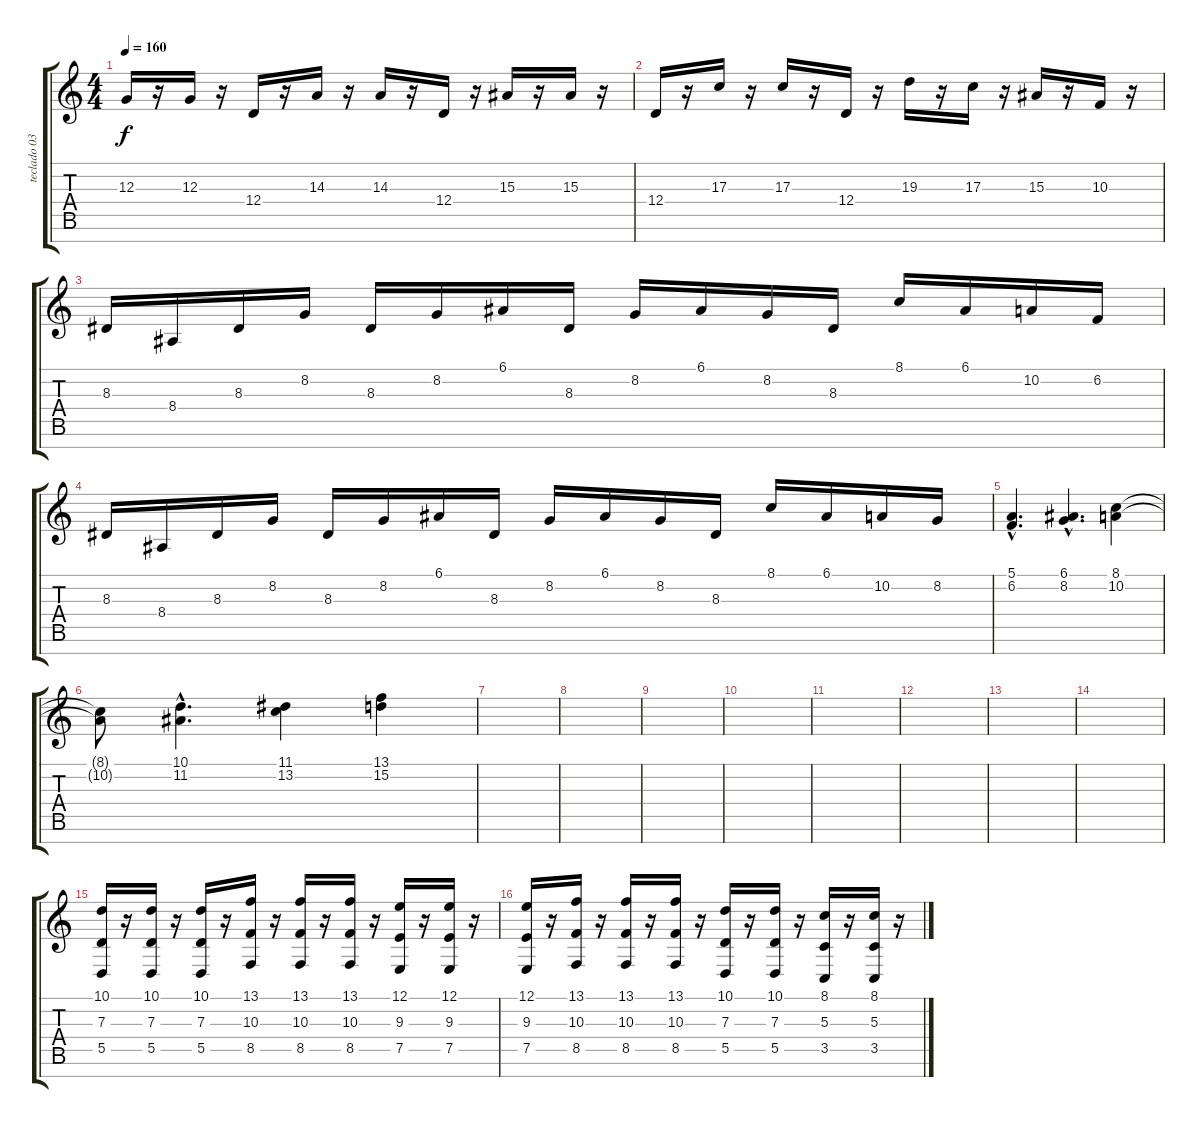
\track ("teclado 03" "teclado 03") {instrument fx1rain}
\staff {score tabs}
\tuning (E4 B3 G3 D3 A2 E2 B1) {hide}
\ts (4 4)
\tempo 160
\clef g2
\ks c
12.3.16{dy f} r.16 12.3.16 r.16 12.4.16 r.16 14.3.16 r.16 14.3.16 r.16 12.4.16 r.16 15.3.16 r.16 15.3.16 r.16 |
12.4.16 r.16 17.3.16 r.16 17.3.16 r.16 12.4.16 r.16 19.3.16 r.16 17.3.16 r.16 15.3.16 r.16 10.3.16 r.16 |
8.3.16 8.4.16 8.3.16 8.2.16 8.3.16 8.2.16 6.1.16 8.3.16 8.2.16 6.1.16 8.2.16 8.3.16 8.1.16 6.1.16 10.2.16 6.2.16 |
8.3.16 8.4.16 8.3.16 8.2.16 8.3.16 8.2.16 6.1.16 8.3.16 8.2.16 6.1.16 8.2.16 8.3.16 8.1.16 6.1.16 10.2.16 8.2.16 |
(5.1{hac} 6.2{hac}).4{d} (6.1{hac} 8.2{hac}).4{d} (8.1 10.2).4 |
(8.1{t} 10.2{t}).8 (10.1{hac} 11.2{hac}).4{d} (11.1 13.2).4 (13.1 15.2).4 |
|
|
|
|
|
|
|
|
(10.1 7.3 5.5).16{volume 14 instrument stringensemble1} r.16 (10.1 7.3 5.5).16 r.16 (10.1 7.3 5.5).16 r.16 (13.1 10.3 8.5).16 r.16 (13.1 10.3 8.5).16 r.16 (13.1 10.3 8.5).16 r.16 (12.1 9.3 7.5).16 r.16 (12.1 9.3 7.5).16 r.16 |
(12.1 9.3 7.5).16 r.16 (13.1 10.3 8.5).16 r.16 (13.1 10.3 8.5).16 r.16 (13.1 10.3 8.5).16 r.16 (10.1 7.3 5.5).16 r.16 (10.1 7.3 5.5).16 r.16 (8.1 5.3 3.5).16 r.16 (8.1 5.3 3.5).16 r.16
